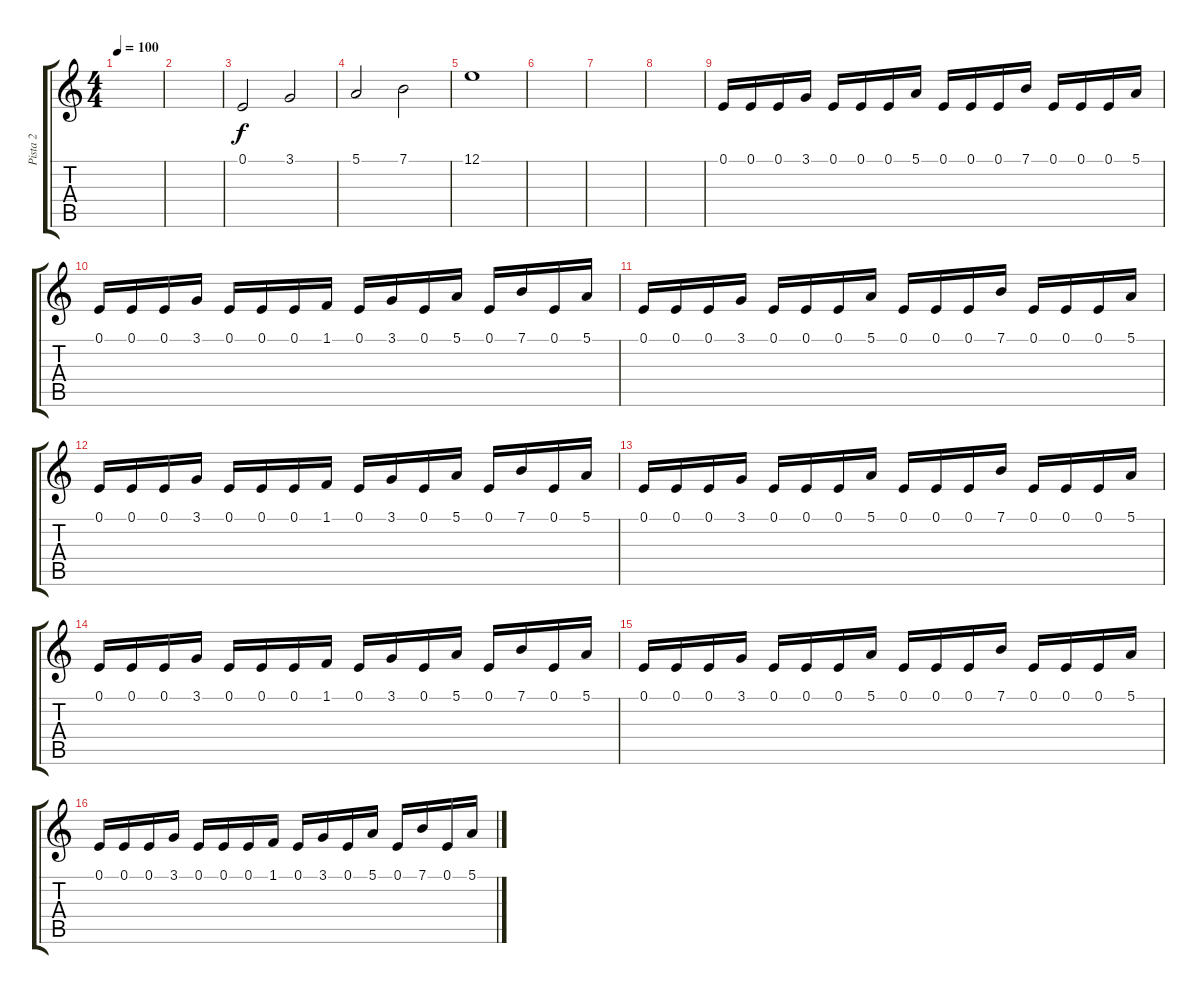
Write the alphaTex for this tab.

\track ("Pista 2" "Pista 2") {instrument flute}
\staff {score tabs}
\tuning (E4 B3 G3 D3 A2 E2) {hide}
\ts (4 4)
\tempo 100
\clef g2
\ks c
|
|
0.1.2 3.1.2 |
5.1.2 7.1.2 |
12.1.1 |
|
|
|
0.1.16 0.1.16 0.1.16 3.1.16 0.1.16 0.1.16 0.1.16 5.1.16 0.1.16 0.1.16 0.1.16 7.1.16 0.1.16 0.1.16 0.1.16 5.1.16 |
0.1.16 0.1.16 0.1.16 3.1.16 0.1.16 0.1.16 0.1.16 1.1.16 0.1.16 3.1.16 0.1.16 5.1.16 0.1.16 7.1.16 0.1.16 5.1.16 |
0.1.16 0.1.16 0.1.16 3.1.16 0.1.16 0.1.16 0.1.16 5.1.16 0.1.16 0.1.16 0.1.16 7.1.16 0.1.16 0.1.16 0.1.16 5.1.16 |
0.1.16 0.1.16 0.1.16 3.1.16 0.1.16 0.1.16 0.1.16 1.1.16 0.1.16 3.1.16 0.1.16 5.1.16 0.1.16 7.1.16 0.1.16 5.1.16 |
0.1.16 0.1.16 0.1.16 3.1.16 0.1.16 0.1.16 0.1.16 5.1.16 0.1.16 0.1.16 0.1.16 7.1.16 0.1.16 0.1.16 0.1.16 5.1.16 |
0.1.16 0.1.16 0.1.16 3.1.16 0.1.16 0.1.16 0.1.16 1.1.16 0.1.16 3.1.16 0.1.16 5.1.16 0.1.16 7.1.16 0.1.16 5.1.16 |
0.1.16 0.1.16 0.1.16 3.1.16 0.1.16 0.1.16 0.1.16 5.1.16 0.1.16 0.1.16 0.1.16 7.1.16 0.1.16 0.1.16 0.1.16 5.1.16 |
0.1.16 0.1.16 0.1.16 3.1.16 0.1.16 0.1.16 0.1.16 1.1.16 0.1.16 3.1.16 0.1.16 5.1.16 0.1.16 7.1.16 0.1.16 5.1.16
